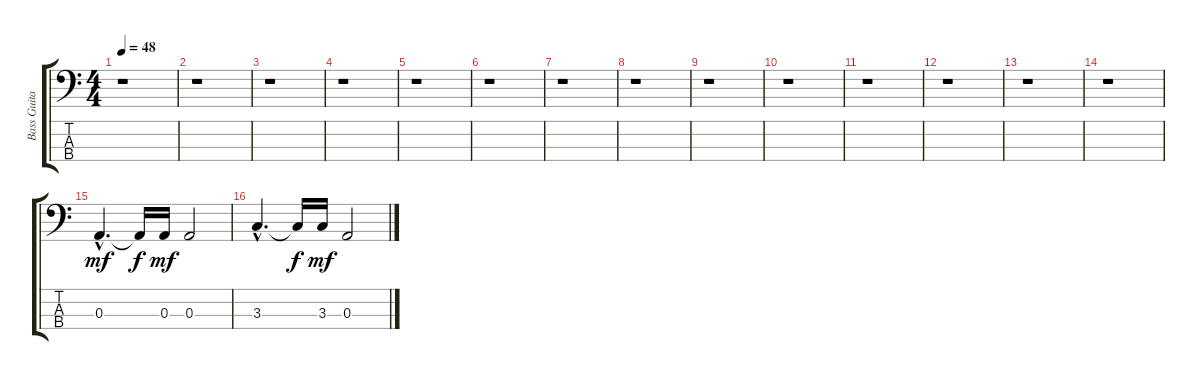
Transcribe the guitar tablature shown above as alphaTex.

\track ("Bass Guitar" "Bass Guita") {instrument electricbasspick}
\staff {score tabs}
\tuning (G2 D2 A1 E1) {hide}
\ts (4 4)
\tempo 48
\clef f4
\ks c
r.1{dy mf instrument electricbasspick} |
r.1 |
r.1 |
r.1 |
r.1 |
r.1 |
r.1 |
r.1 |
r.1 |
r.1 |
r.1 |
r.1 |
r.1 |
r.1 |
0.3{hac}.4{d} 0.3{t}.16{dy f} 0.3.16{dy mf} 0.3.2 |
3.3{hac}.4{d} 3.3{t}.16{dy f} 3.3.16{dy mf} 0.3.2
